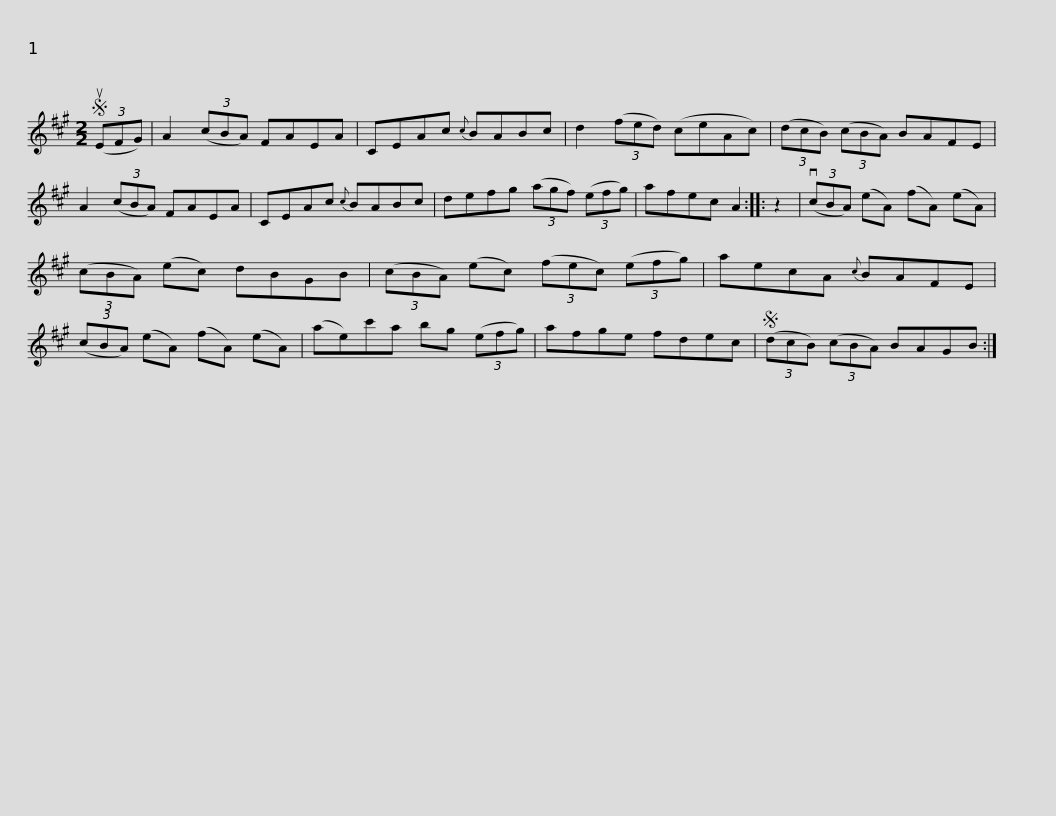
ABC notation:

X:1
L:1/8
M:2/2
I:linebreak $
K:A
V:1 treble
V:1
S (3(uEFG) | A2 (3(cBA) FAEA | CEAc{c} BABc | d2 (3(fed) (ceAc) | (3(dcB) (3(cBA) BAFE |$ %5
 A2 (3(cBA) FAEA | CEAc{c} BABc | defg (3(agf) (3(efg) | afec A2 :: z2 | %10
 (3(vcBA) (eA) (fA) (eA) |$ (3(cBA) (ec) dBGB | (3(cBA) (ec) (3(fec) (3(efg) | aecA{c} BAFE | (3(cBA) (eA) (fA) (eA) |$ %15
 (ae)c'a bg (3(efg) | afge fdec |S (3(dcB) (3(cBA) BAGB :| %18
